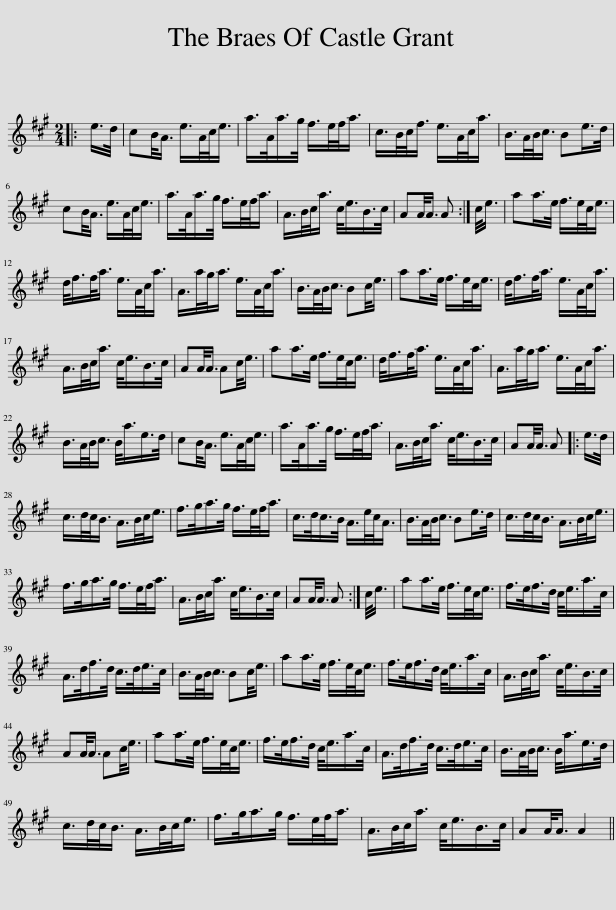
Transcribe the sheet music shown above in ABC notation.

X:1
L:1/8
M:2/4
I:linebreak $
K:A
V:1 treble
V:1
|: e/>d/ | cB/<A/ e/>A/c/<e/ | a/>A/a/>g/ f/>e/f/<a/ | c/>B/c/<f/ e/>A/c/<a/ | B/>A/B/<c/ Be/>d/ |$ %5
 cB/<A/ e/>A/c/<e/ | a/>A/a/>g/ f/>e/f/<a/ | A/>B/c/<a/ c/<e/B/>c/ | AA/<A/ A :| c/<e/ | %10
 aa/>e/ f/>e/c/<e/ |$ d/<f/f/<a/ e/>A/c/<a/ | A/>a/g/<a/ e/>A/c/<a/ | B/>A/B/<c/ Bc/<e/ | aa/>e/ f/>e/c/<e/ | %15
 d/<f/f/<a/ e/>A/c/<a/ |$ A/>B/c/<a/ c/<e/B/>c/ | AA/<A/ Ac/<e/ | aa/>e/ f/>e/c/<e/ | d/<f/f/<a/ e/>A/c/<a/ | %20
 A/>a/g/<a/ e/>A/c/<a/ |$ B/>A/B/<c/ B/<a/e/>d/ | cB/<A/ e/>A/c/<e/ | a/>A/a/>g/ f/>e/f/<a/ | A/>B/c/<a/ c/<e/B/>c/ | %25
 AA/<A/ A |: e/>d/ |$ c/>d/c/<B/ A/>B/c/<e/ | f/>g/a/>g/ f/>e/f/<a/ | c/>d/c/>B/ A/>e/c/<A/ | %30
 B/>A/B/<c/ Be/>d/ | c/>d/c/<B/ A/>B/c/<e/ |$ f/>g/a/>g/ f/>e/f/<a/ | A/>B/c/<a/ c/<e/B/>c/ | AA/<A/ A :| %35
 c/<e/ | aa/>e/ f/>e/c/<e/ | f/>e/f/>d/ c/<e/a/>c/ |$ A/>d/f/>d/ c/>d/e/>c/ | B/>A/B/<c/ Bc/<e/ | %40
 aa/>e/ f/>e/c/<e/ | f/>e/f/>d/ c/<e/a/>c/ | A/>B/c/<a/ c/<e/B/>c/ |$ AA/<A/ Ac/<e/ | aa/>e/ f/>e/c/<e/ | %45
 f/>e/f/>d/ c/<e/a/>c/ | A/>d/f/>d/ c/>d/e/>c/ | B/>A/B/<c/ B/<a/e/>d/ |$ c/>d/c/<B/ A/>B/c/<e/ | f/>g/a/>g/ f/>e/f/<a/ | %50
 A/>B/c/<a/ c/<e/B/>c/ | AA/<A/ A2 || %52
